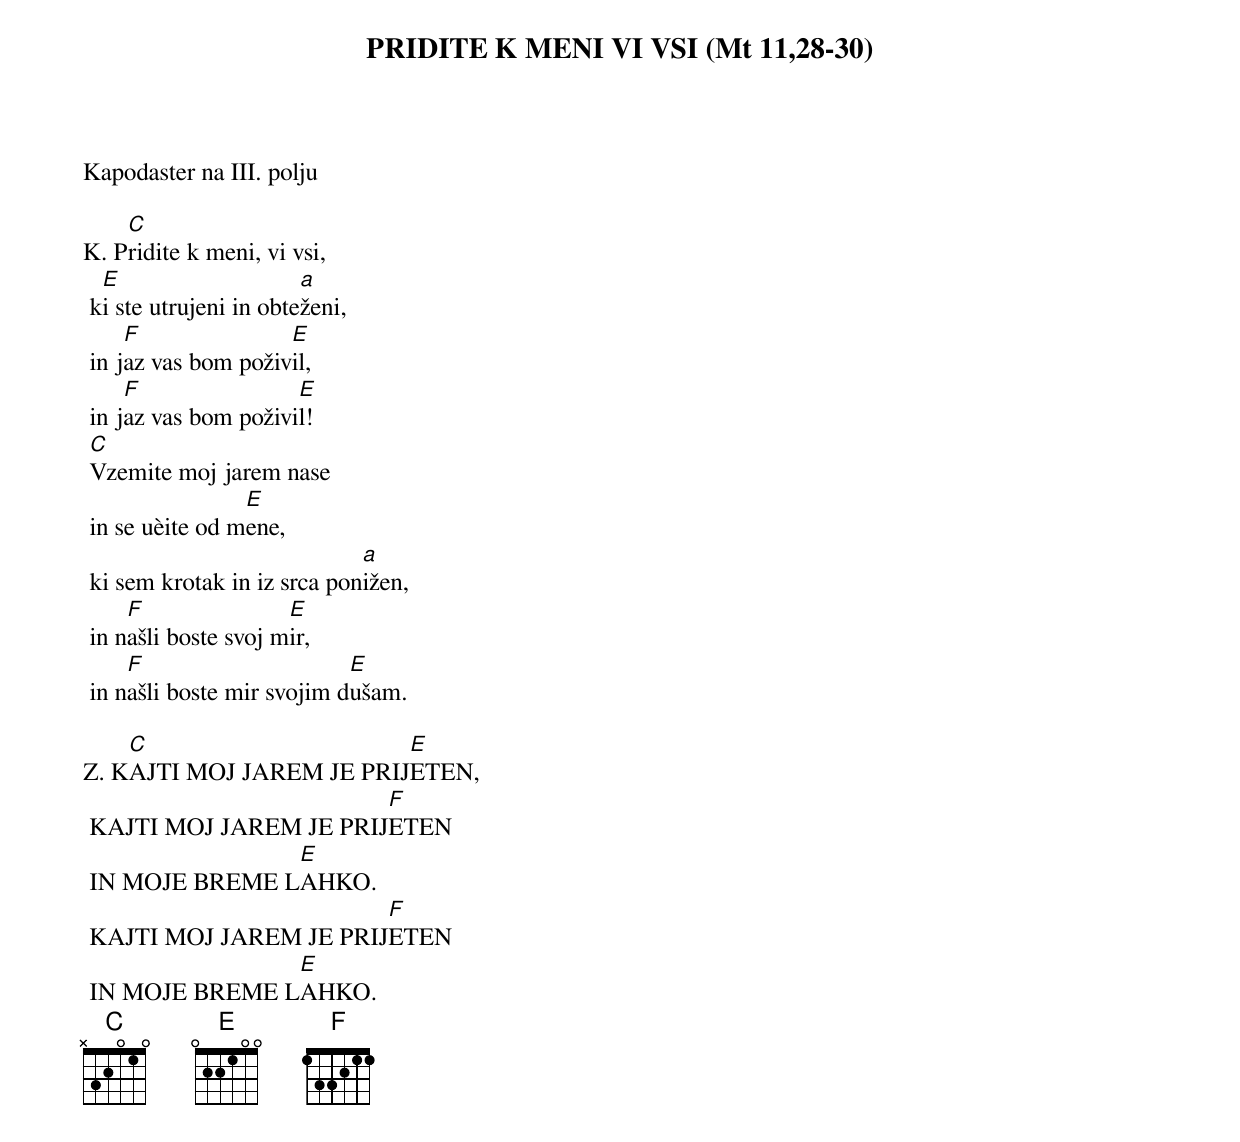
{title: PRIDITE K MENI VI VSI (Mt 11,28-30)}

Kapodaster na III. polju

K.	P[C]ridite k meni, vi vsi,
	k[E]i ste utrujeni in obte[a]ženi,
	in j[F]az vas bom poživ[E]il,
	in j[F]az vas bom poživi[E]l!
	[C]Vzemite moj jarem nase
	in se uèite od m[E]ene,
	ki sem krotak in iz srca pon[a]ižen,
	in n[F]ašli boste svoj m[E]ir,
	in n[F]ašli boste mir svojim d[E]ušam.

Z.	K[C]AJTI MOJ JAREM JE PRIJ[E]ETEN,
	KAJTI MOJ JAREM JE PRIJ[F]ETEN
	IN MOJE BREME L[E]AHKO.
	KAJTI MOJ JAREM JE PRIJ[F]ETEN
	IN MOJE BREME L[E]AHKO.
